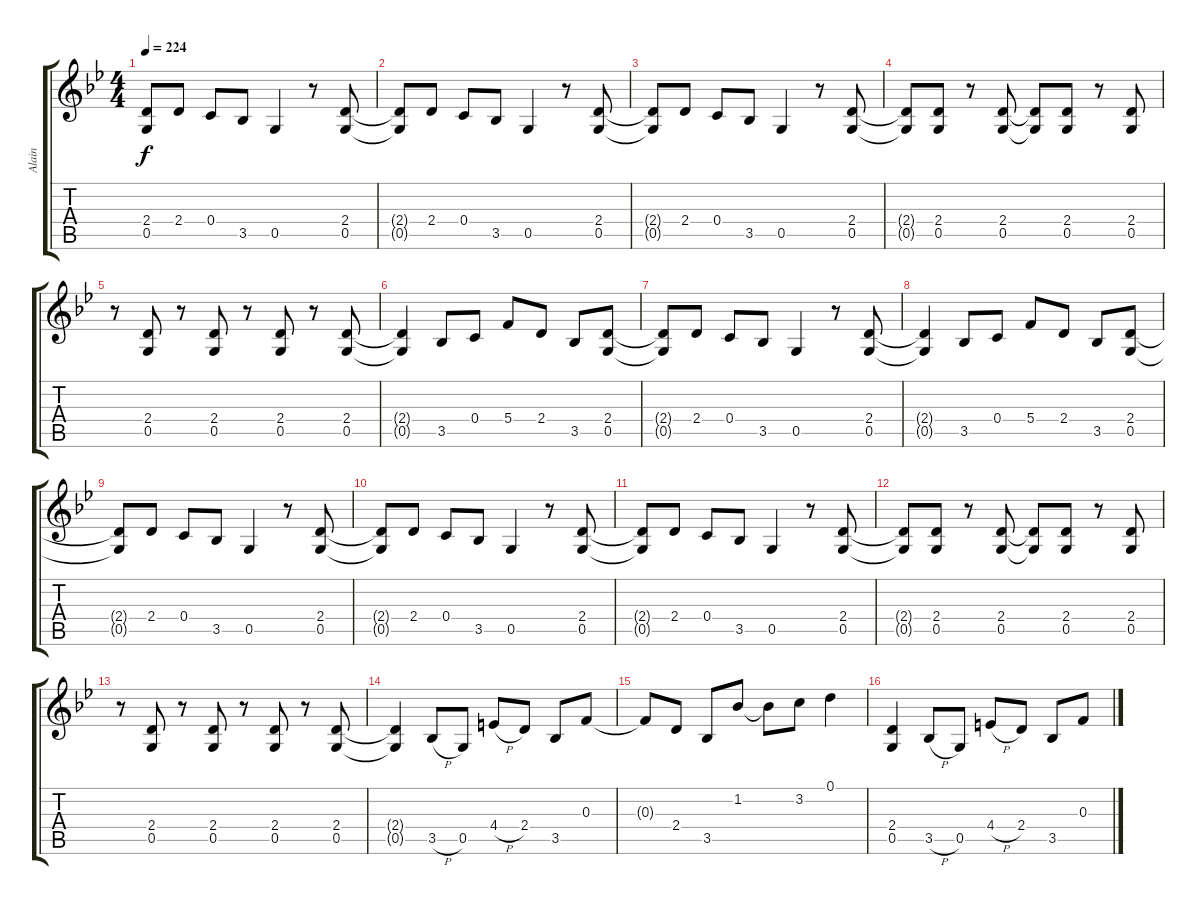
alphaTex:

\track ("Alain" "Alain") {instrument overdrivenguitar}
\staff {score tabs}
\tuning (D4 A3 F3 C3 G2 D2) {hide}
\ts (4 4)
\tempo 224
\clef g2
\ks gminor
(2.4{t} 0.5{t}).8{dy f} 2.4.8 0.4.8 3.5.8 0.5.4 r.8 (2.4 0.5).8 |
(2.4{t} 0.5{t}).8 2.4.8 0.4.8 3.5.8 0.5.4 r.8 (2.4 0.5).8 |
(2.4{t} 0.5{t}).8 2.4.8 0.4.8 3.5.8 0.5.4 r.8 (2.4 0.5).8 |
(2.4{t} 0.5{t}).8 (2.4 0.5).8 r.8 (2.4 0.5).8 (2.4{t} 0.5{t}).8 (2.4 0.5).8 r.8 (2.4 0.5).8 |
r.8 (2.4 0.5).8 r.8 (2.4 0.5).8 r.8 (2.4 0.5).8 r.8 (2.4 0.5).8 |
(2.4{t} 0.5{t}).4 3.5.8 0.4.8 5.4.8 2.4.8 3.5.8 (2.4 0.5).8 |
(2.4{t} 0.5{t}).8 2.4.8 0.4.8 3.5.8 0.5.4 r.8 (2.4 0.5).8 |
(2.4{t} 0.5{t}).4 3.5.8 0.4.8 5.4.8 2.4.8 3.5.8 (2.4 0.5).8 |
(2.4{t} 0.5{t}).8 2.4.8 0.4.8 3.5.8 0.5.4 r.8 (2.4 0.5).8 |
(2.4{t} 0.5{t}).8 2.4.8 0.4.8 3.5.8 0.5.4 r.8 (2.4 0.5).8 |
(2.4{t} 0.5{t}).8 2.4.8 0.4.8 3.5.8 0.5.4 r.8 (2.4 0.5).8 |
(2.4{t} 0.5{t}).8 (2.4 0.5).8 r.8 (2.4 0.5).8 (2.4{t} 0.5{t}).8 (2.4 0.5).8 r.8 (2.4 0.5).8 |
r.8 (2.4 0.5).8 r.8 (2.4 0.5).8 r.8 (2.4 0.5).8 r.8 (2.4 0.5).8 |
(2.4{t} 0.5{t}).4 3.5{h}.8 0.5.8 4.4{h}.8 2.4.8 3.5.8 0.3.8 |
0.3{t}.8 2.4.8 3.5.8 1.2.8 1.2{t}.8 3.2.8 0.1.4 |
(2.4 0.5).4 3.5{h}.8 0.5.8 4.4{h}.8 2.4.8 3.5.8 0.3.8
